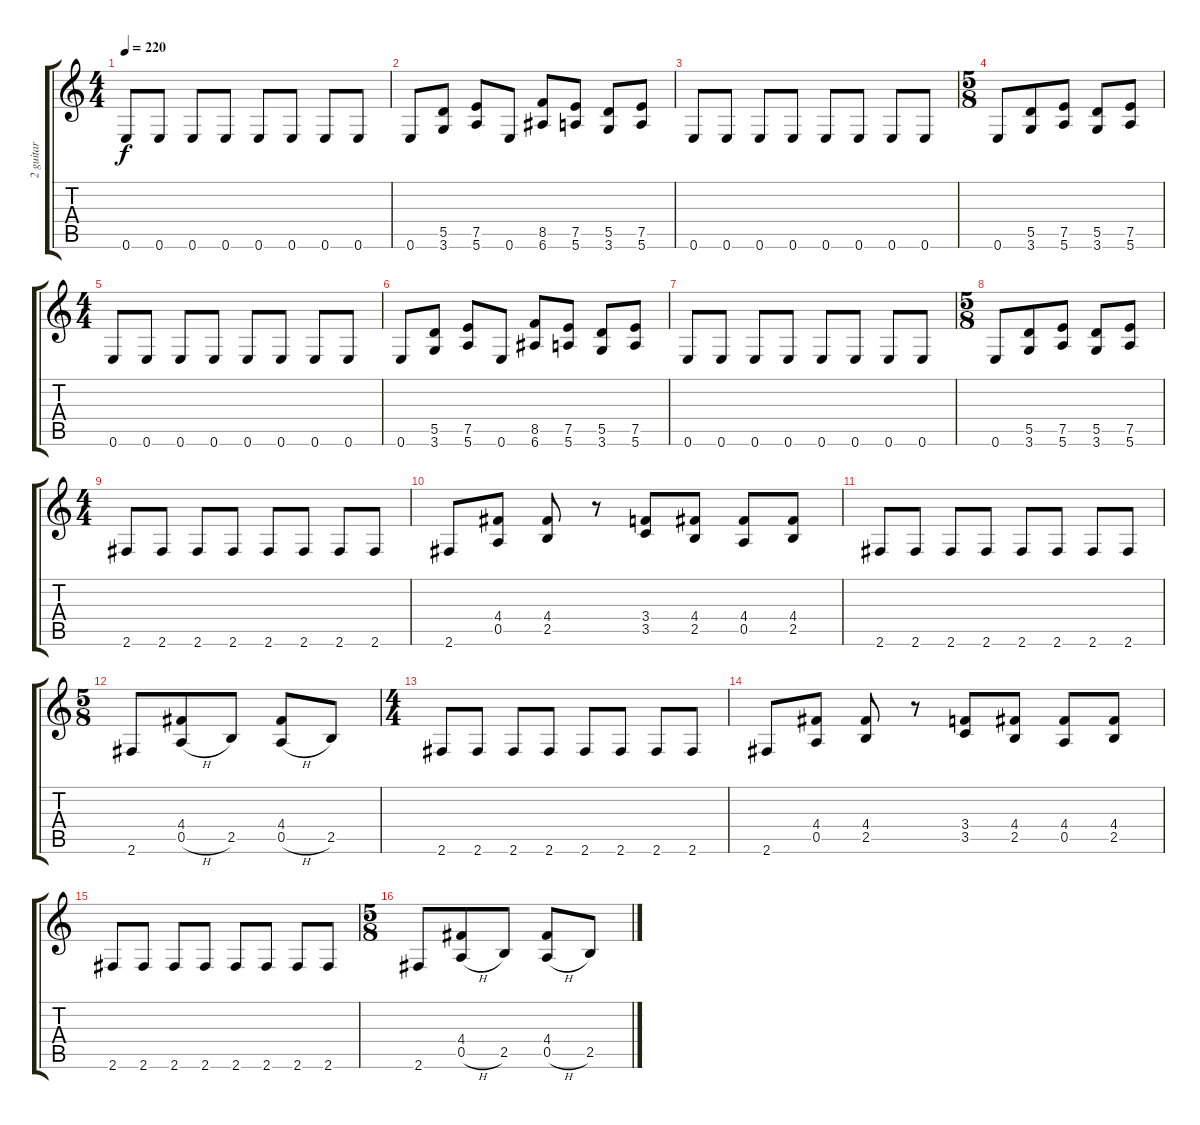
\track ("2 guitar" "2 guitar") {instrument overdrivenguitar}
\staff {score tabs}
\tuning (E4 B3 G3 D3 A2 E2) {hide}
\ts (4 4)
\tempo 220
\clef g2
\ks c
0.6.8{dy f} 0.6.8 0.6.8 0.6.8 0.6.8 0.6.8 0.6.8 0.6.8 |
0.6.8 (5.5 3.6).8 (7.5 5.6).8 0.6.8 (8.5 6.6).8 (7.5 5.6).8 (5.5 3.6).8 (7.5 5.6).8 |
0.6.8 0.6.8 0.6.8 0.6.8 0.6.8 0.6.8 0.6.8 0.6.8 |
\ts (5 8)
0.6.8 (5.5 3.6).8 (7.5 5.6).8 (5.5 3.6).8 (7.5 5.6).8 |
\ts (4 4)
0.6.8 0.6.8 0.6.8 0.6.8 0.6.8 0.6.8 0.6.8 0.6.8 |
0.6.8 (5.5 3.6).8 (7.5 5.6).8 0.6.8 (8.5 6.6).8 (7.5 5.6).8 (5.5 3.6).8 (7.5 5.6).8 |
0.6.8 0.6.8 0.6.8 0.6.8 0.6.8 0.6.8 0.6.8 0.6.8 |
\ts (5 8)
0.6.8 (5.5 3.6).8 (7.5 5.6).8 (5.5 3.6).8 (7.5 5.6).8 |
\ts (4 4)
2.6.8 2.6.8 2.6.8 2.6.8 2.6.8 2.6.8 2.6.8 2.6.8 |
2.6.8 (4.4 0.5).8 (4.4 2.5).8 r.8 (3.4 3.5).8 (4.4 2.5).8 (4.4 0.5).8 (4.4 2.5).8 |
2.6.8 2.6.8 2.6.8 2.6.8 2.6.8 2.6.8 2.6.8 2.6.8 |
\ts (5 8)
2.6.8 (4.4 0.5{h}).8 2.5.8 (4.4 0.5{h}).8 2.5.8 |
\ts (4 4)
2.6.8 2.6.8 2.6.8 2.6.8 2.6.8 2.6.8 2.6.8 2.6.8 |
2.6.8 (4.4 0.5).8 (4.4 2.5).8 r.8 (3.4 3.5).8 (4.4 2.5).8 (4.4 0.5).8 (4.4 2.5).8 |
2.6.8 2.6.8 2.6.8 2.6.8 2.6.8 2.6.8 2.6.8 2.6.8 |
\ts (5 8)
2.6.8 (4.4 0.5{h}).8 2.5.8 (4.4 0.5{h}).8 2.5.8
